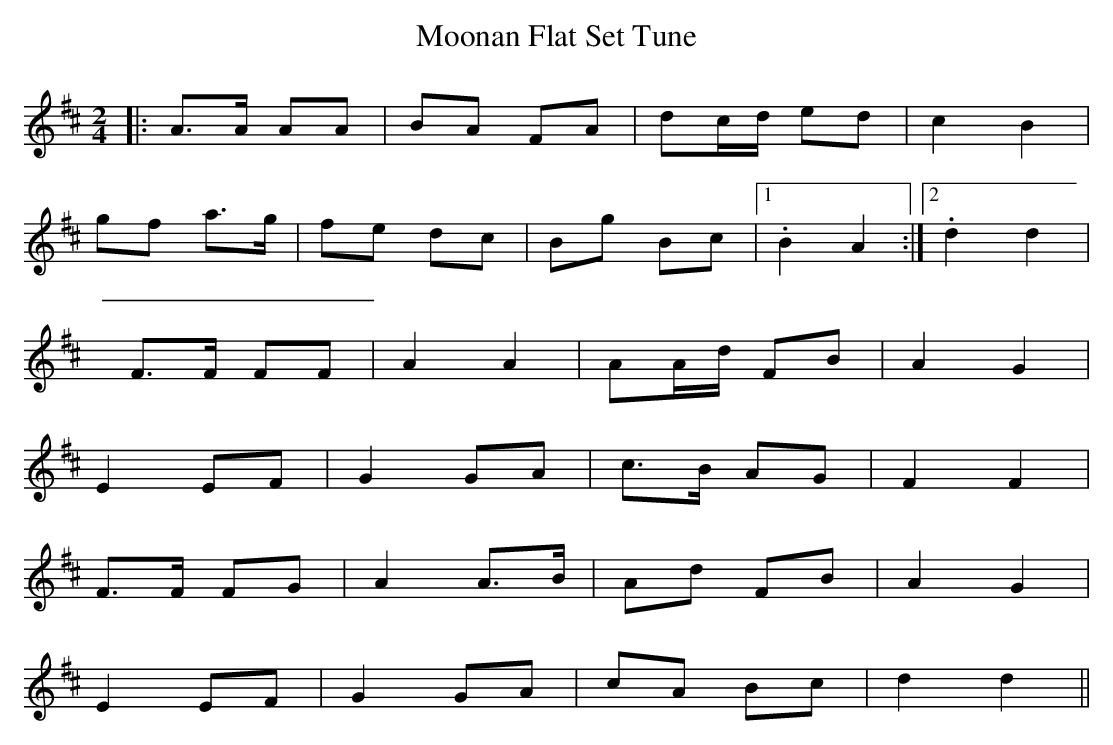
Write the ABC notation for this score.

X:1
T:Moonan Flat Set Tune
M:2/4
L:1/8
K:D
|:A>A AA|BA FA|dc/2d/2 ed|c2 B2|
gf a>g|fe dc|Bg Bc|1.B2 A2:|2.d2 d2|
F>F FF|A2 A2|AA/2d/2 FB|A2 G2|
E2 EF|G2 GA|c>B AG|F2 F2|
F>F FG|A2 A>B|Ad FB|A2 G2|
E2 EF|G2 GA|cA Bc|d2 d2||
